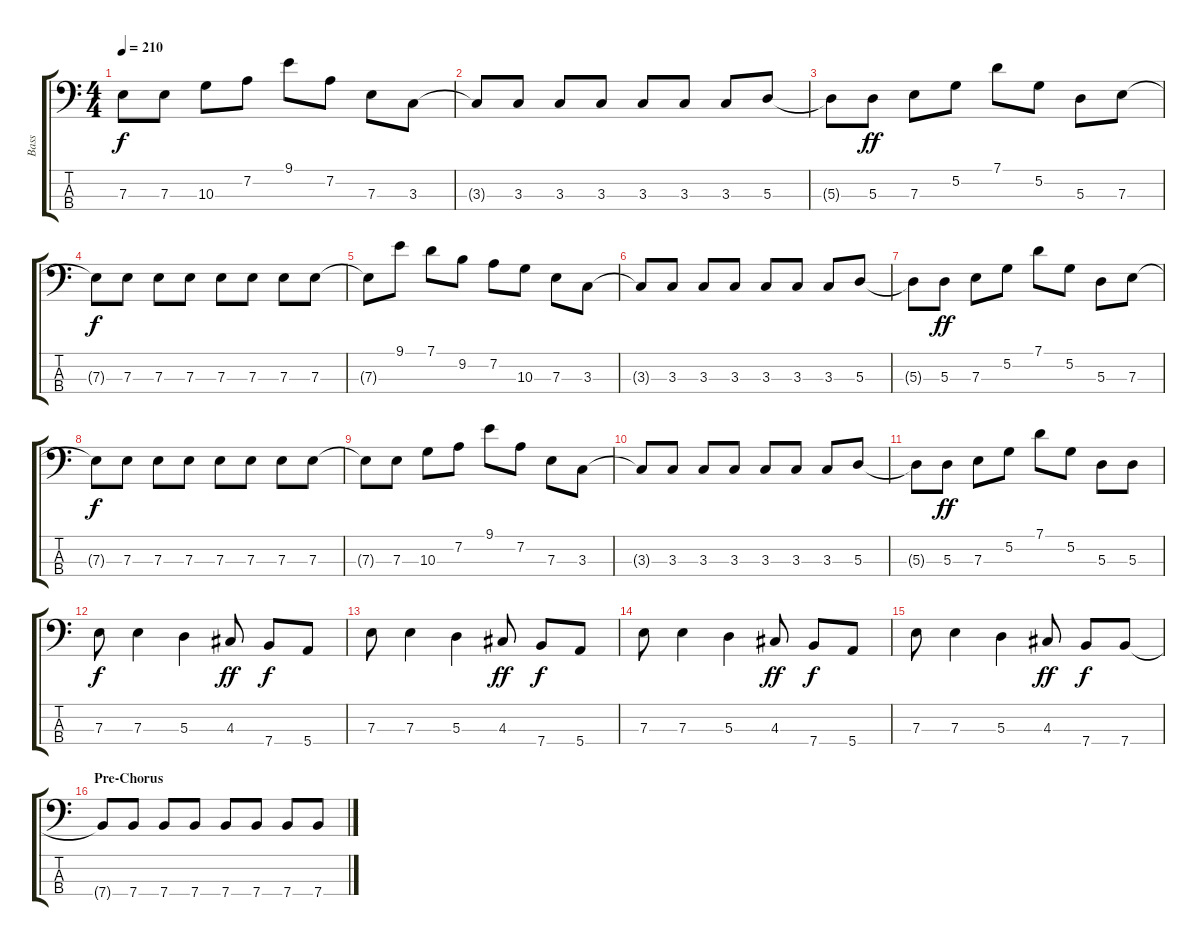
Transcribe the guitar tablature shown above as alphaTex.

\track ("Bass" "Bass") {instrument electricbassfinger}
\staff {score tabs}
\tuning (G2 D2 A1 E1) {hide}
\ts (4 4)
\tempo 210
\clef f4
\ks c
7.3{t}.8{dy f} 7.3.8 10.3.8 7.2.8 9.1.8 7.2.8 7.3.8 3.3.8 |
3.3{t}.8 3.3.8 3.3.8 3.3.8 3.3.8 3.3.8 3.3.8 5.3.8 |
5.3{t}.8 5.3.8{dy ff} 7.3.8 5.2.8 7.1.8 5.2.8 5.3.8 7.3.8 |
7.3{t}.8{dy f} 7.3.8 7.3.8 7.3.8 7.3.8 7.3.8 7.3.8 7.3.8 |
7.3{t}.8 9.1.8 7.1.8 9.2.8 7.2.8 10.3.8 7.3.8 3.3.8 |
3.3{t}.8 3.3.8 3.3.8 3.3.8 3.3.8 3.3.8 3.3.8 5.3.8 |
5.3{t}.8 5.3.8{dy ff} 7.3.8 5.2.8 7.1.8 5.2.8 5.3.8 7.3.8 |
7.3{t}.8{dy f} 7.3.8 7.3.8 7.3.8 7.3.8 7.3.8 7.3.8 7.3.8 |
7.3{t}.8 7.3.8 10.3.8 7.2.8 9.1.8 7.2.8 7.3.8 3.3.8 |
3.3{t}.8 3.3.8 3.3.8 3.3.8 3.3.8 3.3.8 3.3.8 5.3.8 |
5.3{t}.8 5.3.8{dy ff} 7.3.8 5.2.8 7.1.8 5.2.8 5.3.8 5.3.8 |
7.3.8{dy f} 7.3.4 5.3.4 4.3.8{dy ff} 7.4.8{dy f} 5.4.8 |
7.3.8 7.3.4 5.3.4 4.3.8{dy ff} 7.4.8{dy f} 5.4.8 |
7.3.8 7.3.4 5.3.4 4.3.8{dy ff} 7.4.8{dy f} 5.4.8 |
7.3.8 7.3.4 5.3.4 4.3.8{dy ff} 7.4.8{dy f} 7.4.8 |
\section ("" "Pre-Chorus")
7.4{t}.8 7.4.8 7.4.8 7.4.8 7.4.8 7.4.8 7.4.8 7.4.8
